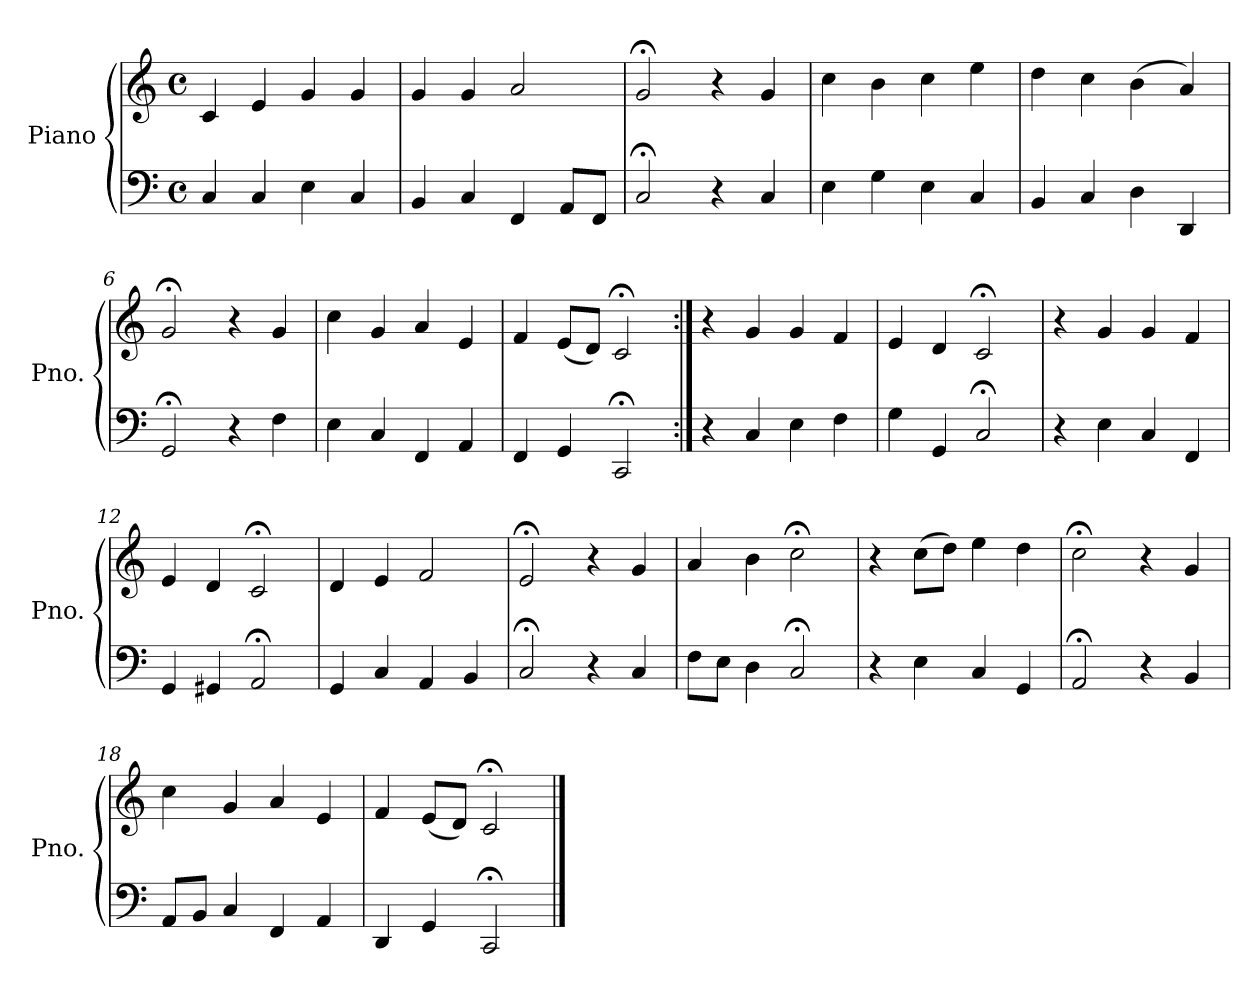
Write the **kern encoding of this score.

**kern	**kern
*part1	*part1
*staff2	*staff1
*I"Piano	*
*I'Pno.	*
*clefF4	*clefG2
*k[]	*k[]
*M4/4	*M4/4
*met(c)	*met(c)
=1	=1
4C/	4c/
4C/	4e/
4E\	4g/
4C/	4g/
=2	=2
4BB/	4g/
4C/	4g/
4FF/	2a/
8AA/L	.
8FF/J	.
=3	=3
2C;</	2g;</
4r	4r
4C/	4g/
=4	=4
4E\	4cc\
4G\	4b\
4E\	4cc\
4C/	4ee\
=5	=5
4BB/	4dd\
4C/	4cc\
4D\	(4b\
4DD/	4a/)
=6	=6
2GG;</	2g;</
4r	4r
4F\	4g/
=7	=7
4E\	4cc\
4C/	4g/
4FF/	4a/
4AA/	4e/
!!LO:LB:g=z
=8	=8
4FF/	4f/
4GG/	(8e/L
.	8d/J)
2CC;</	2c;</
=9:|!	=9:|!
4r	4r
4C/	4g/
4E\	4g/
4F\	4f/
=10	=10
4G\	4e/
4GG/	4d/
2C;</	2c;</
=11	=11
4r	4r
4E\	4g/
4C/	4g/
4FF/	4f/
=12	=12
4GG/	4e/
4GG#X/	4d/
2AA;</	2c;</
=13	=13
4GG/	4d/
4C/	4e/
4AA/	2f/
4BB/	.
=14	=14
2C;</	2e;</
4r	4r
4C/	4g/
=15	=15
8F\L	4a/
8E\J	.
4D\	4b\
2C;</	2cc;<\
!!LO:LB:g=z
=16	=16
4r	4r
4E\	(8cc\L
.	8dd\J)
4C/	4ee\
4GG/	4dd\
=17	=17
2AA;</	2cc;<\
4r	4r
4BB/	4g/
=18	=18
8AA/L	4cc\
8BB/J	.
4C/	4g/
4FF/	4a/
4AA/	4e/
=19	=19
4DD/	4f/
4GG/	(8e/L
.	8d/J)
2CC;</	2c;</
==	==
*-	*-
